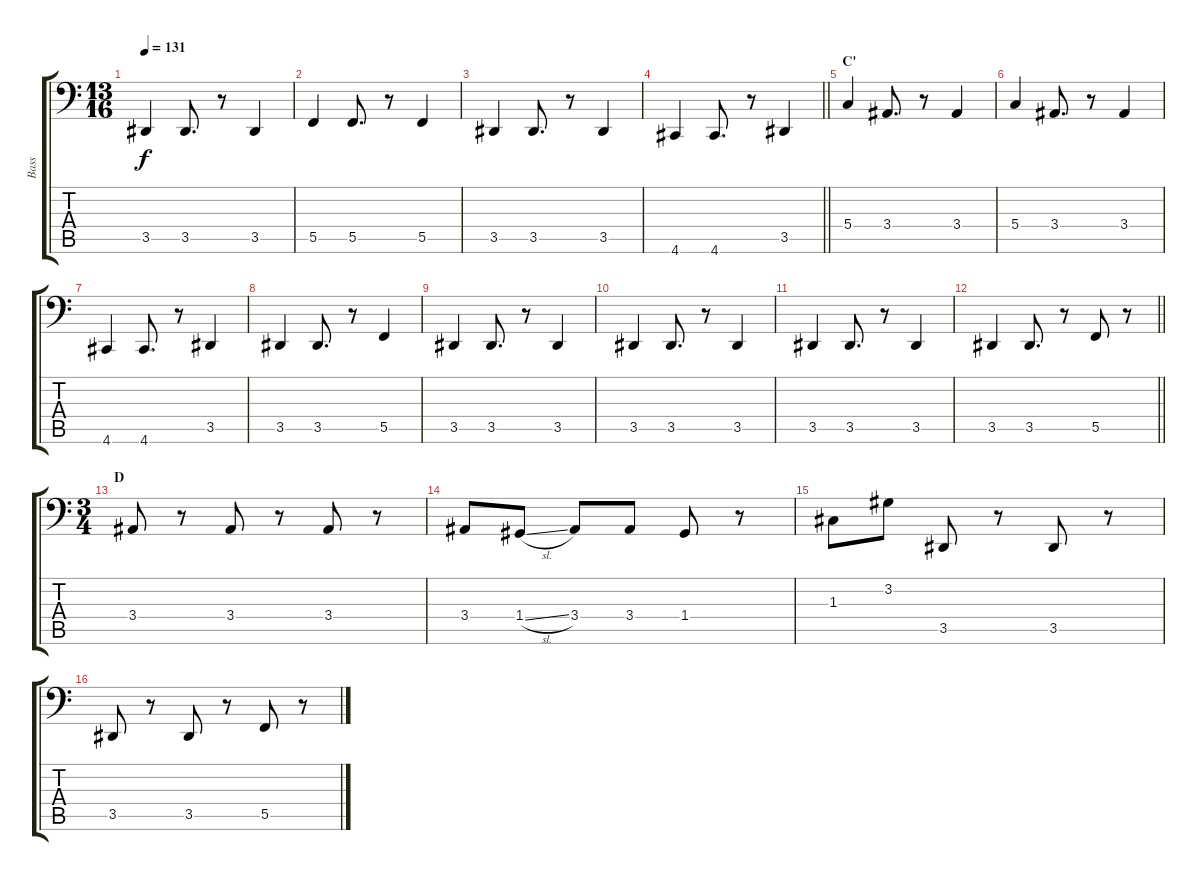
\track ("Bass" "Bass") {instrument electricbasspick}
\staff {score tabs}
\tuning (Bb2 F2 C2 G1 C1 A0) {hide}
\ts (13 16)
\tempo 131
\clef f4
\ks c
3.5.4{dy f} 3.5.8{d} r.8 3.5.4 |
5.5.4 5.5.8{d} r.8 5.5.4 |
3.5.4 3.5.8{d} r.8 3.5.4 |
\barLineRight lightlight
4.6.4 4.6.8{d} r.8 3.5.4 |
\section ("" "C'")
5.4.4 3.4.8{d} r.8 3.4.4 |
5.4.4 3.4.8{d} r.8 3.4.4 |
4.6.4 4.6.8{d} r.8 3.5.4 |
3.5.4 3.5.8{d} r.8 5.5.4 |
3.5.4 3.5.8{d} r.8 3.5.4 |
3.5.4 3.5.8{d} r.8 3.5.4 |
3.5.4 3.5.8{d} r.8 3.5.4 |
\barLineRight lightlight
3.5.4 3.5.8{d} r.8 5.5.8 r.8 |
\ts (3 4)
\section ("" "D")
3.4.8 r.8 3.4.8 r.8 3.4.8 r.8 |
3.4.8 1.4{sl}.8 3.4.8 3.4.8 1.4.8 r.8 |
1.3.8 3.2.8 3.5.8 r.8 3.5.8 r.8 |
3.5.8 r.8 3.5.8 r.8 5.5.8 r.8
